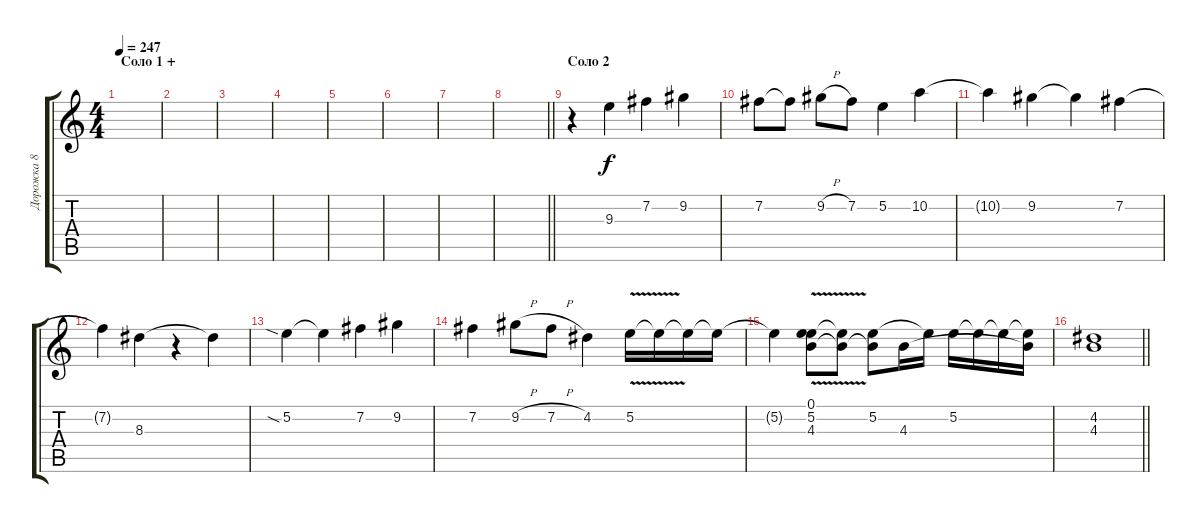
\track ("Дорожка 8" "Дорожка 8") {instrument overdrivenguitar}
\staff {score tabs}
\tuning (E4 B3 G3 D3 A2 E2) {hide}
\ts (4 4)
\section ("" "Соло 1 +")
\tempo 247
\clef g2
\ks c
|
|
|
|
|
|
|
\barLineRight lightlight
|
\section ("" "Соло 2")
r.4 9.3.4 7.2.4 9.2.4 |
7.2.8 7.2{t}.8 9.2{h}.8 7.2.8 5.2.4 10.2.4 |
10.2{t}.4 9.2.4 9.2{t}.4 7.2.4 |
7.2{t}.4 8.3.4 r.4 8.3{t}.4 |
5.2{sia}.4 5.2{t}.4 7.2.4 9.2.4 |
7.2.4 9.2{h}.8 7.2{h}.8 4.2.4 5.2{v}.16 5.2{t}.16 5.2{t}.16 5.2{t}.16 |
5.2{t}.4 (0.1 5.2{v} 4.3).8 (5.2{t} 4.3{t}).8 (5.2 4.3{t}).8 4.3.16 5.2{t}.16 5.2.16 5.2{t}.16 5.2{t}.16 (5.2{t} 4.3{t}).16 |
\barLineRight lightlight
(4.2 4.3).1
